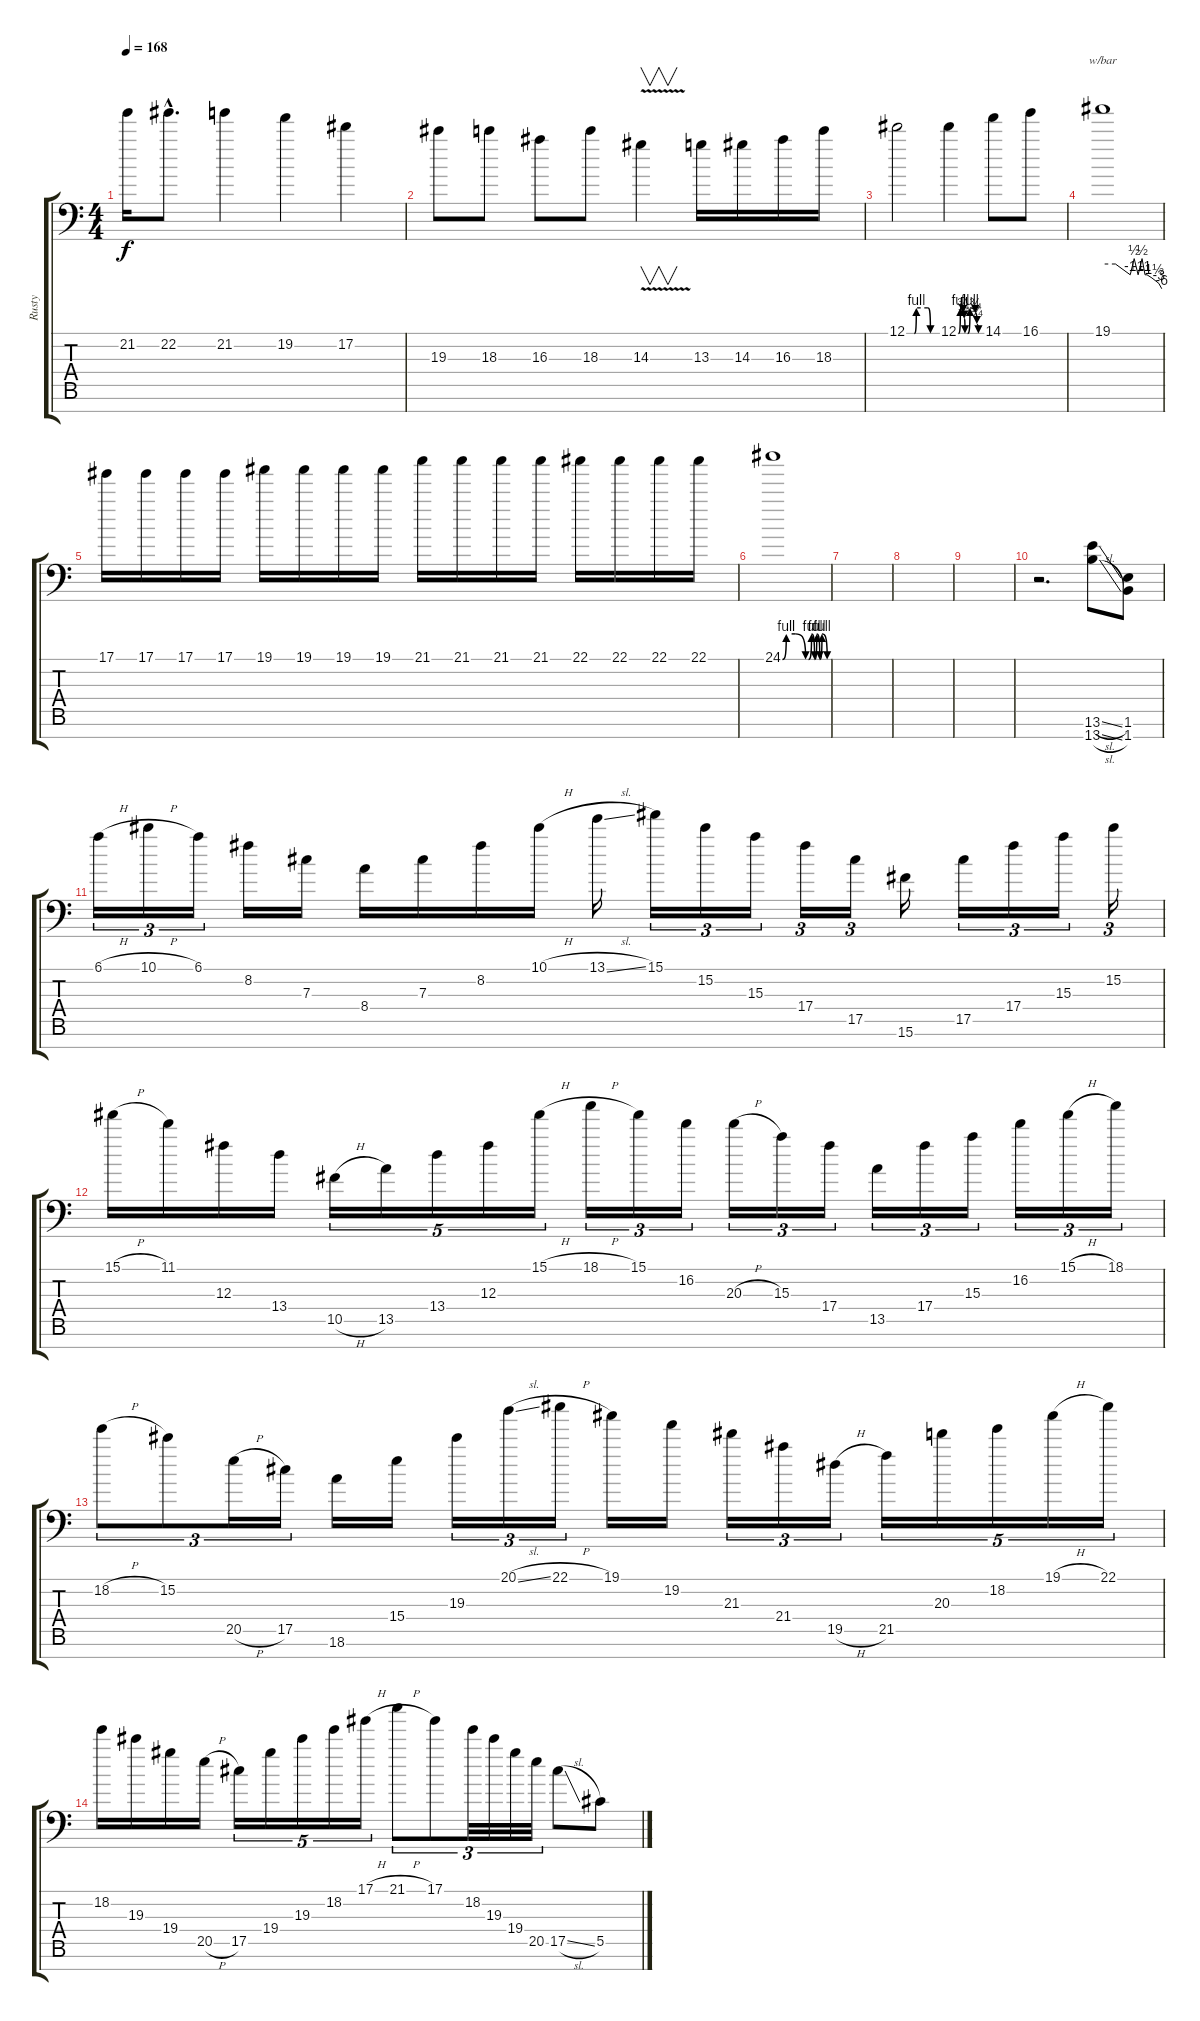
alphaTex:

\track ("Rusty" "Rusty") {instrument distortionguitar}
\staff {score tabs}
\tuning (Eb4 Bb3 Gb3 Db3 Ab2 Eb2 Bb1) {hide}
\ts (4 4)
\tempo 168
\clef f4
\ks c
21.2{t}.16{dy f} 22.2{hac}.8{d} 21.2.4 19.2.4 17.2.4 |
19.3.8 18.3.8 16.3.8 18.3.8 14.3{v}.4{v} 13.3.16 14.3.16 16.3.16 18.3.16 |
12.1{be (custom 0 0 9 0 15 0 19 4 42 4 47 0 57 0 60 0)}.2 12.1{be (custom 0 0 5 4 12 3 15 2 17 0 24 0 30 4 44 3 48 1 52 0 60 0)}.4 14.1.8 16.1.8 |
19.1.1{tbe (custom default 0 0 13 0 28 -4 32 2 36 -4 40 2 43 -4 45 -4 50 -6 57 -12 60 -24)} |
17.1.16 17.1.16 17.1.16 17.1.16 19.1.16 19.1.16 19.1.16 19.1.16 21.1.16 21.1.16 21.1.16 21.1.16 22.1.16 22.1.16 22.1.16 22.1.16 |
24.1{be (custom 0 0 5 4 17 4 31 0 35 0 39 4 43 0 46 4 50 0 53 4 60 0)}.1 |
|
|
|
r.2{d} (13.6{sl} 13.7{sl}).8 (1.6 1.7).8 |
6.1{h}.16{tu (3 2)} 10.1{h}.16{tu (3 2)} 6.1.16{tu (3 2)} 8.2.16 7.3.16 8.4.16 7.3.16 8.2.16 10.1{h}.16 13.1{sl}.16 15.1.16{tu (3 2)} 15.2.16{tu (3 2)} 15.3.16{tu (3 2)} 17.4.16{tu (3 2)} 17.5.16{tu (3 2)} 15.6.16 17.5.16{tu (3 2)} 17.4.16{tu (3 2)} 15.3.16{tu (3 2)} 15.2.16{tu (3 2)} |
15.1{h}.16 11.1.16 12.3.16 13.4.16 10.5{h}.16{tu (5 4)} 13.5.16{tu (5 4)} 13.4.16{tu (5 4)} 12.3.16{tu (5 4)} 15.1{h}.16{tu (5 4)} 18.1{h}.16{tu (3 2)} 15.1.16{tu (3 2)} 16.2.16{tu (3 2)} 20.3{h}.16{tu (3 2)} 15.3.16{tu (3 2)} 17.4.16{tu (3 2)} 13.5.16{tu (3 2)} 17.4.16{tu (3 2)} 15.3.16{tu (3 2)} 16.2.16{tu (3 2)} 15.1{h}.16{tu (3 2)} 18.1.16{tu (3 2)} |
18.2{h}.8{tu (3 2)} 15.2.8{tu (3 2)} 20.5{h}.16{tu (3 2)} 17.5.16{tu (3 2)} 18.6.16 15.4.16 19.3.16{tu (3 2)} 20.1{sl}.16{tu (3 2)} 22.1{h}.16{tu (3 2)} 19.1.16 19.2.16 21.3.16{tu (3 2)} 21.4.16{tu (3 2)} 19.5{h}.16{tu (3 2)} 21.5.16{tu (5 4)} 20.3.16{tu (5 4)} 18.2.16{tu (5 4)} 19.1{h}.16{tu (5 4)} 22.1.16{tu (5 4)} |
18.2.16 19.3.16 19.4.16 20.5{h}.16 17.5.16{tu (5 4)} 19.4.16{tu (5 4)} 19.3.16{tu (5 4)} 18.2.16{tu (5 4)} 17.1{h}.16{tu (5 4)} 21.1{h}.8{tu (3 2)} 17.1.8{tu (3 2)} 18.2.32{tu (3 2)} 19.3.32{tu (3 2)} 19.4.32{tu (3 2)} 20.5.32{tu (3 2)} 17.5{sl}.8 5.5.8
